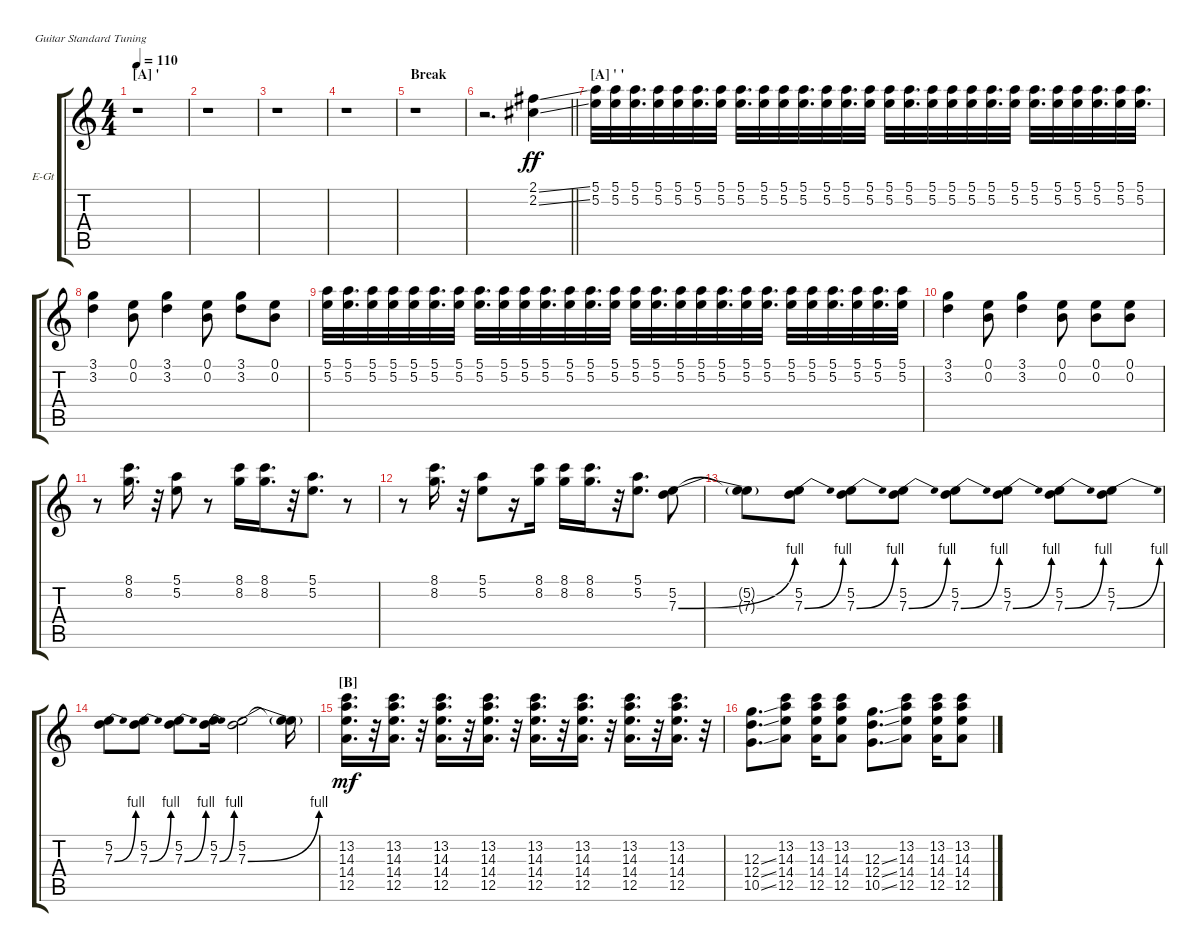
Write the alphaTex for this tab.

\defaultSystemsLayout 4
\bracketExtendMode groupsimilarinstruments
\firstSystemTrackNameOrientation horizontal
\otherSystemsTrackNameOrientation horizontal
\track ("Nick Valensi" "E-Gt") {instrument electricguitarclean}
\staff {score tabs}
\tuning (E4 B3 G3 D3 A2 E2)
\ts (4 4)
\section ("A" "'")
\tempo 110
\clef g2
\ks c
r.1{dy fff} |
r.1 |
r.1 |
r.1 |
\section ("" "Break")
r.1 |
\barLineRight lightlight
r.2{d} (2.2{ss} 2.1{ss}).4{dy ff} |
\section ("A" "' '")
(5.1 5.2).32 (5.2 5.1).32 (5.2 5.1).32{d} (5.1 5.2).32 (5.1 5.2).32 (5.2 5.1).32{d} (5.2 5.1).32 (5.1 5.2).32{d} (5.1 5.2).32 (5.2 5.1).32 (5.2 5.1).32{d} (5.1 5.2).32 (5.1 5.2).32{d} (5.2 5.1).32 (5.2 5.1).32 (5.1 5.2).32{d} (5.1 5.2).32 (5.2 5.1).32 (5.2 5.1).32 (5.1 5.2).32{d} (5.1 5.2).32 (5.2 5.1).32{d} (5.2 5.1).32 (5.1 5.2).32 (5.1 5.2).32{d} (5.2 5.1).32 (5.1 5.2).32{d} |
(3.2 3.1).4 (0.1 0.2).8 (3.2 3.1).4 (0.1 0.2).8 (3.2 3.1).8 (0.1 0.2).8 |
(5.2 5.1).32 (5.1 5.2).32{d} (5.1 5.2).32 (5.2 5.1).32 (5.2 5.1).32 (5.1 5.2).32{d} (5.1 5.2).32 (5.2 5.1).32{d} (5.2 5.1).32 (5.1 5.2).32 (5.1 5.2).32{d} (5.2 5.1).32 (5.1 5.2).32{d} (5.1 5.2).32 (5.2 5.1).32 (5.2 5.1).32{d} (5.1 5.2).32 (5.1 5.2).32 (5.2 5.1).32{d} (5.2 5.1).32 (5.1 5.2).32{d} (5.1 5.2).32 (5.2 5.1).32 (5.2 5.1).32{d} (5.1 5.2).32 (5.1 5.2).32{d} (5.2 5.1).32 |
(3.2 3.1).4 (0.1 0.2).8 (3.2 3.1).4 (0.1 0.2).8 (0.2 0.1).8 (0.1 0.2).8 |
r.8 (8.1 8.2).16{d} r.32 (5.1 5.2).8 r.8 (8.1 8.2).16 (8.1 8.2).16{d} r.32 (5.1 5.2).8{d} r.8 |
r.8 (8.1 8.2).16{d} r.32 (5.1 5.2).8 r.16 (8.2 8.1).16 (8.1 8.2).16 (8.1 8.2).16{d} r.32 (5.1 5.2).8{d} (5.2 7.3{be (bend 0 0 60 4)}).8 |
(5.2{t} 7.3{t}).8 (5.2 7.3{be (bend 0 0 60 4)}).8 (5.2 7.3{be (bend 0 0 60 4)}).8 (5.2 7.3{be (bend 0 0 60 4)}).8 (5.2 7.3{be (bend 0 0 60 4)}).8 (5.2 7.3{be (bend 0 0 60 4)}).8 (5.2 7.3{be (bend 0 0 60 4)}).8 (5.2 7.3{be (bend 0 0 60 4)}).8 |
(5.2 7.3{be (bend 0 0 60 4)}).8 (5.2 7.3{be (bend 0 0 60 4)}).8 (5.2 7.3{be (bend 0 0 60 4)}).8 (5.2 7.3{be (bend 0 0 60 4)}).16 (5.2 7.3{be (bend 0 0 60 4)}).2 (5.2{t} 7.3{t}).16 |
\section ("B" "")
(12.5 14.4 14.3 13.2).16{d dy mf} r.32 (12.5 14.4 14.3 13.2).16{d} r.32 (12.5 14.4 14.3 13.2).16{d} r.32 (12.5 14.4 14.3 13.2).16{d} r.32 (12.5 14.4 14.3 13.2).16{d} r.32 (12.5 14.4 14.3 13.2).16{d} r.32 (12.5 14.4 14.3 13.2).16{d} r.32 (12.5 14.4 14.3 13.2).16{d} r.32 |
(10.5{ss} 12.4{ss} 12.3{ss}).8{d} (12.5 14.4 14.3 13.2).8 (12.5 14.4 14.3 13.2).16 (12.5 14.4 14.3 13.2).8 (10.5{ss} 12.4{ss} 12.3{ss}).8{d} (12.5 14.4 14.3 13.2).8 (12.5 14.4 14.3 13.2).16 (12.5 14.4 14.3 13.2).8
